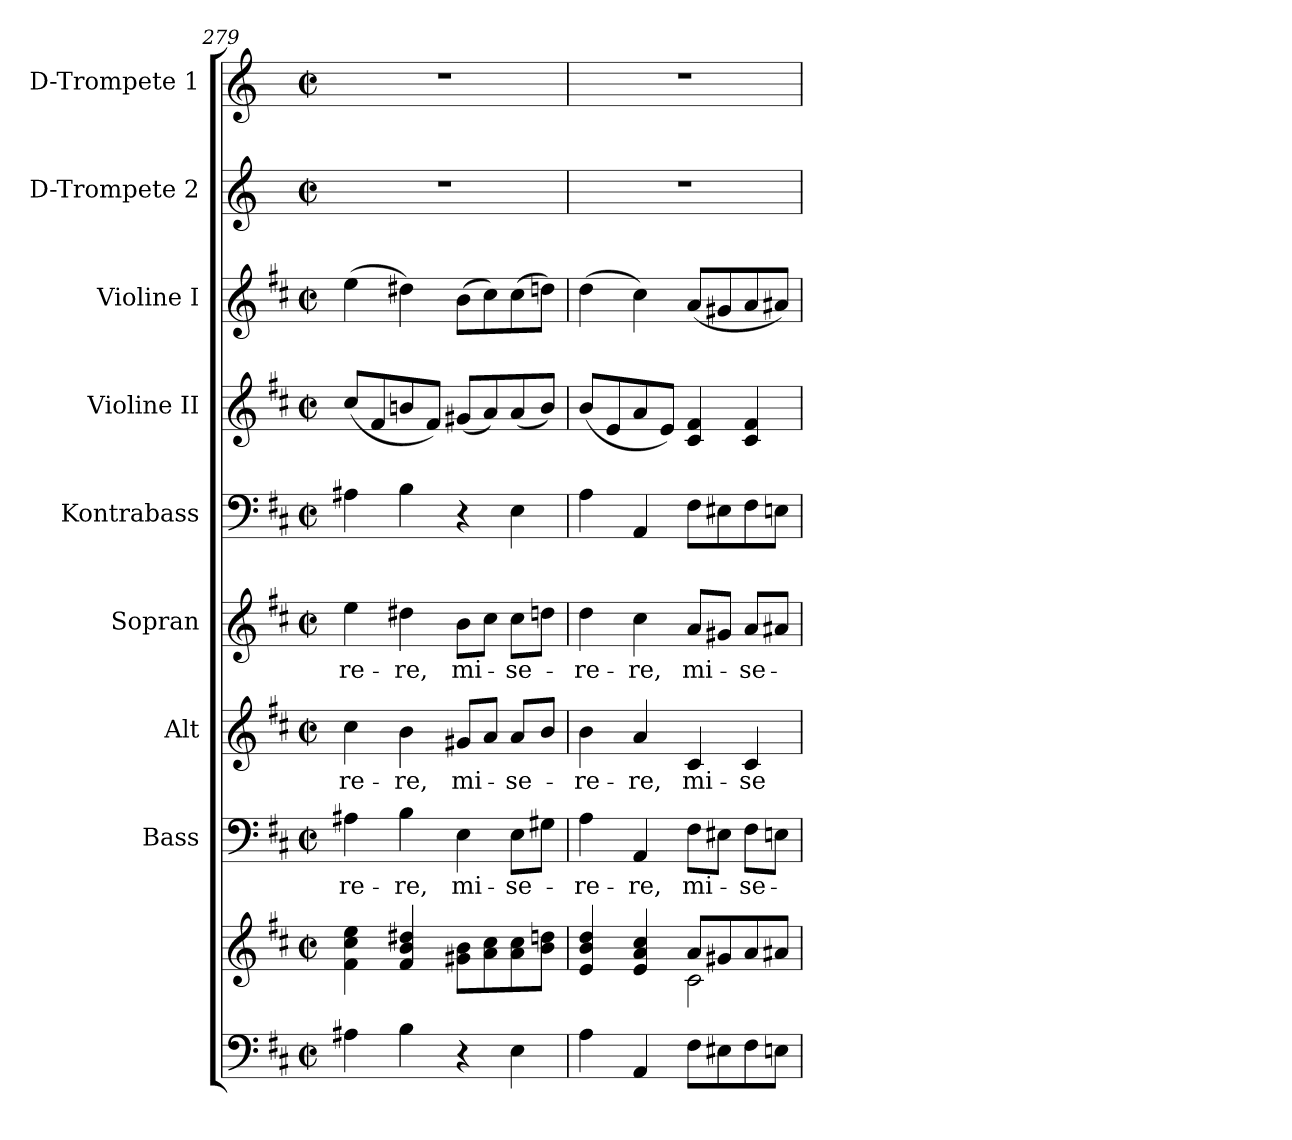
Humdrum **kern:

**kern	**kern	**kern	**text	**kern	**text	**kern	**text	**kern	**kern	**kern	**kern	**kern
*part9	*part9	*part8	*part8	*part7	*part7	*part6	*part6	*part5	*part4	*part3	*part2	*part1
*staff10	*staff9	*staff8	*staff8	*staff7	*staff7	*staff6	*staff6	*staff5	*staff4	*staff3	*staff2	*staff1
*	*	*I"Bass	*	*I"Alt	*	*I"Sopran	*	*I"Kontrabass	*I"Violine II	*I"Violine I	*I"D-Trompete 2	*I"D-Trompete 1
*	*	*I'B.	*	*I'A.	*	*I'S.	*	*I'Kb.	*I'Vl. II	*I'Vl. I	*I'D Trp. 2	*I'D Trp. 1
*clefF4	*clefG2	*clefF4	*	*clefG2	*	*clefG2	*	*clefF4	*clefG2	*clefG2	*clefG2	*clefG2
*	*	*	*	*	*	*	*	*ITrd7c12	*	*	*ITrd-1c-2	*ITrd-1c-2
*k[f#c#]	*k[f#c#]	*k[f#c#]	*	*k[f#c#]	*	*k[f#c#]	*	*k[f#c#]	*k[f#c#]	*k[f#c#]	*k[f#c#]	*k[f#c#]
*D:	*D:	*D:	*	*D:	*	*D:	*	*D:	*D:	*D:	*D:	*D:
*M2/2	*M2/2	*M2/2	*	*M2/2	*	*M2/2	*	*M2/2	*M2/2	*M2/2	*M2/2	*M2/2
*met(c|)	*met(c|)	*met(c|)	*	*met(c|)	*	*met(c|)	*	*met(c|)	*met(c|)	*met(c|)	*met(c|)	*met(c|)
=279	=279	=279	=279	=279	=279	=279	=279	=279	=279	=279	=279	=279
!	!	!	!LO:LY:b	!	!LO:LY:b	!	!LO:LY:b	!	!	!	!	!
4A#X\	4f#\ 4cc#\ 4ee\	4A#X\	-re-	4cc#\	-re-	4ee\	-re-	4AA#X\	(<8cc#/L	(>4ee\	1r	1r
.	.	.	.	.	.	.	.	.	8f#/	.	.	.
!	!	!	!LO:LY:b	!	!LO:LY:b	!	!LO:LY:b	!	!	!	!	!
4B\	4f#/ 4b/ 4dd#X/	4B\	-re,	4b\	-re,	4dd#X\	-re,	4BB\	8bn/	4dd#X\)	.	.
.	.	.	.	.	.	.	.	.	8f#/J)	.	.	.
!	!	!	!LO:LY:b	!	!LO:LY:b	!	!LO:LY:b	!	!	!	!	!
4r	8g#X\ 8b\L	4E\	mi-	8g#X/L	mi-	8b\L	mi-	4r	(<8g#X/L	(>8b\L	.	.
.	8a\ 8cc#\	.	.	8a/J	.	8cc#\J	.	.	8a/)	8cc#\)	.	.
!	!	!	!LO:LY:b	!	!LO:LY:b	!	!LO:LY:b	!	!	!	!	!
4E\	8a\ 8cc#\	8E\L	-se-	8a/L	-se-	8cc#\L	-se-	4EE\	(<8a/	(>8cc#\	.	.
.	8b\ 8ddn\J	8G#X\J	.	8b/J	.	8ddn\J	.	.	8b/J)	8ddn\J)	.	.
!!LO:PB:g=z
=280	=280	=280	=280	=280	=280	=280	=280	=280	=280	=280	=280	=280
*	*^	*	*	*	*	*	*	*	*	*	*	*
!	!	!	!	!LO:LY:b	!	!LO:LY:b	!	!LO:LY:b	!	!	!	!	!
4A\	4e/ 4b/ 4dd/	2ryy	4A\	-re-	4b\	-re-	4dd\	-re-	4AA\	(<8b/L	(>4dd\	1r	1r
.	.	.	.	.	.	.	.	.	.	8e/	.	.	.
!	!	!	!	!LO:LY:b	!	!LO:LY:b	!	!LO:LY:b	!	!	!	!	!
4AA/	4e/ 4a/ 4cc#/	.	4AA/	-re,	4a/	-re,	4cc#\	-re,	4AAA/	8a/	4cc#\)	.	.
.	.	.	.	.	.	.	.	.	.	8e/J)	.	.	.
!	!	!	!	!LO:LY:b	!	!LO:LY:b	!	!LO:LY:b	!	!	!	!	!
8F#\L	8a/L	2c#\	8F#\L	mi-	4c#/	mi-	8a/L	mi-	8FF#\L	4c#/ 4f#/	(<8a/L	.	.
8E#X\	8g#X/	.	8E#X\J	.	.	.	8g#X/J	.	8EE#X\	.	8g#X/	.	.
!	!	!	!	!LO:LY:b	!	!LO:LY:b	!	!LO:LY:b	!	!	!	!	!
8F#\	8a/	.	8F#\L	-se-	4c#/	-se-	8a/L	-se-	8FF#\	4c#/ 4f#/	8a/	.	.
8En\J	8a#X/J	.	8En\J	.	.	.	8a#X/J	.	8EEn\J	.	8a#X/J)	.	.
*	*v	*v	*	*	*	*	*	*	*	*	*	*	*
=	=	=	=	=	=	=	=	=	=	=	=	=
*-	*-	*-	*-	*-	*-	*-	*-	*-	*-	*-	*-	*-
